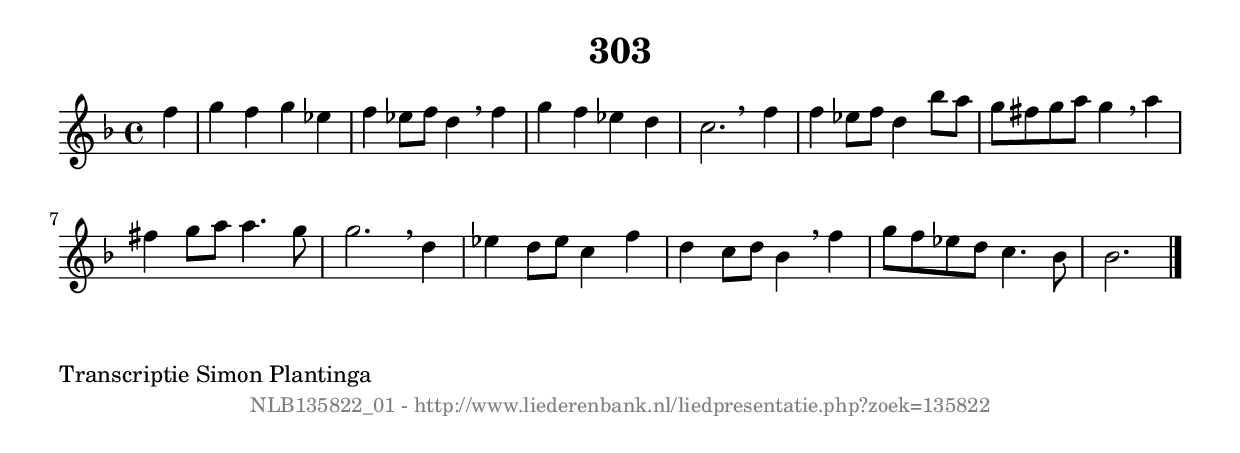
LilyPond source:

%
% produced by wce2krn 1.64 (7 June 2014)
%
\version"2.16"
#(append! paper-alist '(("long" . (cons (* 210 mm) (* 2000 mm)))))
#(set-default-paper-size "long")
sb = {\breathe}
mBreak = {\breathe }
bBreak = {\breathe }
x = {\once\override NoteHead #'style = #'cross }
gl=\glissando
itime={\override Staff.TimeSignature #'stencil = ##f }
ficta = {\once\set suggestAccidentals = ##t}
fine = {\once\override Score.RehearsalMark #'self-alignment-X = #1 \mark \markup {\italic{Fine}}}
dc = {\once\override Score.RehearsalMark #'self-alignment-X = #1 \mark \markup {\italic{D.C.}}}
dcf = {\once\override Score.RehearsalMark #'self-alignment-X = #1 \mark \markup {\italic{D.C. al Fine}}}
dcc = {\once\override Score.RehearsalMark #'self-alignment-X = #1 \mark \markup {\italic{D.C. al Coda}}}
ds = {\once\override Score.RehearsalMark #'self-alignment-X = #1 \mark \markup {\italic{D.S.}}}
dsf = {\once\override Score.RehearsalMark #'self-alignment-X = #1 \mark \markup {\italic{D.S. al Fine}}}
dsc = {\once\override Score.RehearsalMark #'self-alignment-X = #1 \mark \markup {\italic{D.S. al Coda}}}
pv = {\set Score.repeatCommands = #'((volta "1"))}
sv = {\set Score.repeatCommands = #'((volta "2"))}
tv = {\set Score.repeatCommands = #'((volta "3"))}
qv = {\set Score.repeatCommands = #'((volta "4"))}
xv = {\set Score.repeatCommands = #'((volta #f))}
\header{ tagline = ""
title = "303"
}
\score {{
\key bes \lydian
\relative g'
{
\set melismaBusyProperties = #'()
\partial 32*8
\time 4/4
\tempo 4=120
\override Score.MetronomeMark #'transparent = ##t
\override Score.RehearsalMark #'break-visibility = #(vector #t #t #f)
f'4 | g4 f4 g4 ees4 | f4 ees8 f8 d4 \sb f4 | g4 f4 ees4 d4 | c2. \bar ":|:" \bBreak
f4 | f4 ees8 f8 d4 bes'8 a8 | g8 fis8 g8 a8 g4 \sb a4 | fis4 g8 a8 a4. g8 | g2. \mBreak
d4 | ees4 d8 es8 c4 f4 | d4 c8 d8 bes4 \sb f'4 | g8 f8 ees8 d8 c4. bes8 | bes2. \bar "|."
 }}
 \midi { }
 \layout {
            indent = 0.0\cm
}
}
\markup { \wordwrap-string #" 
Transcriptie Simon Plantinga
"}
\markup { \vspace #0 } \markup { \with-color #grey \fill-line { \center-column { \smaller "NLB135822_01 - http://www.liederenbank.nl/liedpresentatie.php?zoek=135822" } } }
